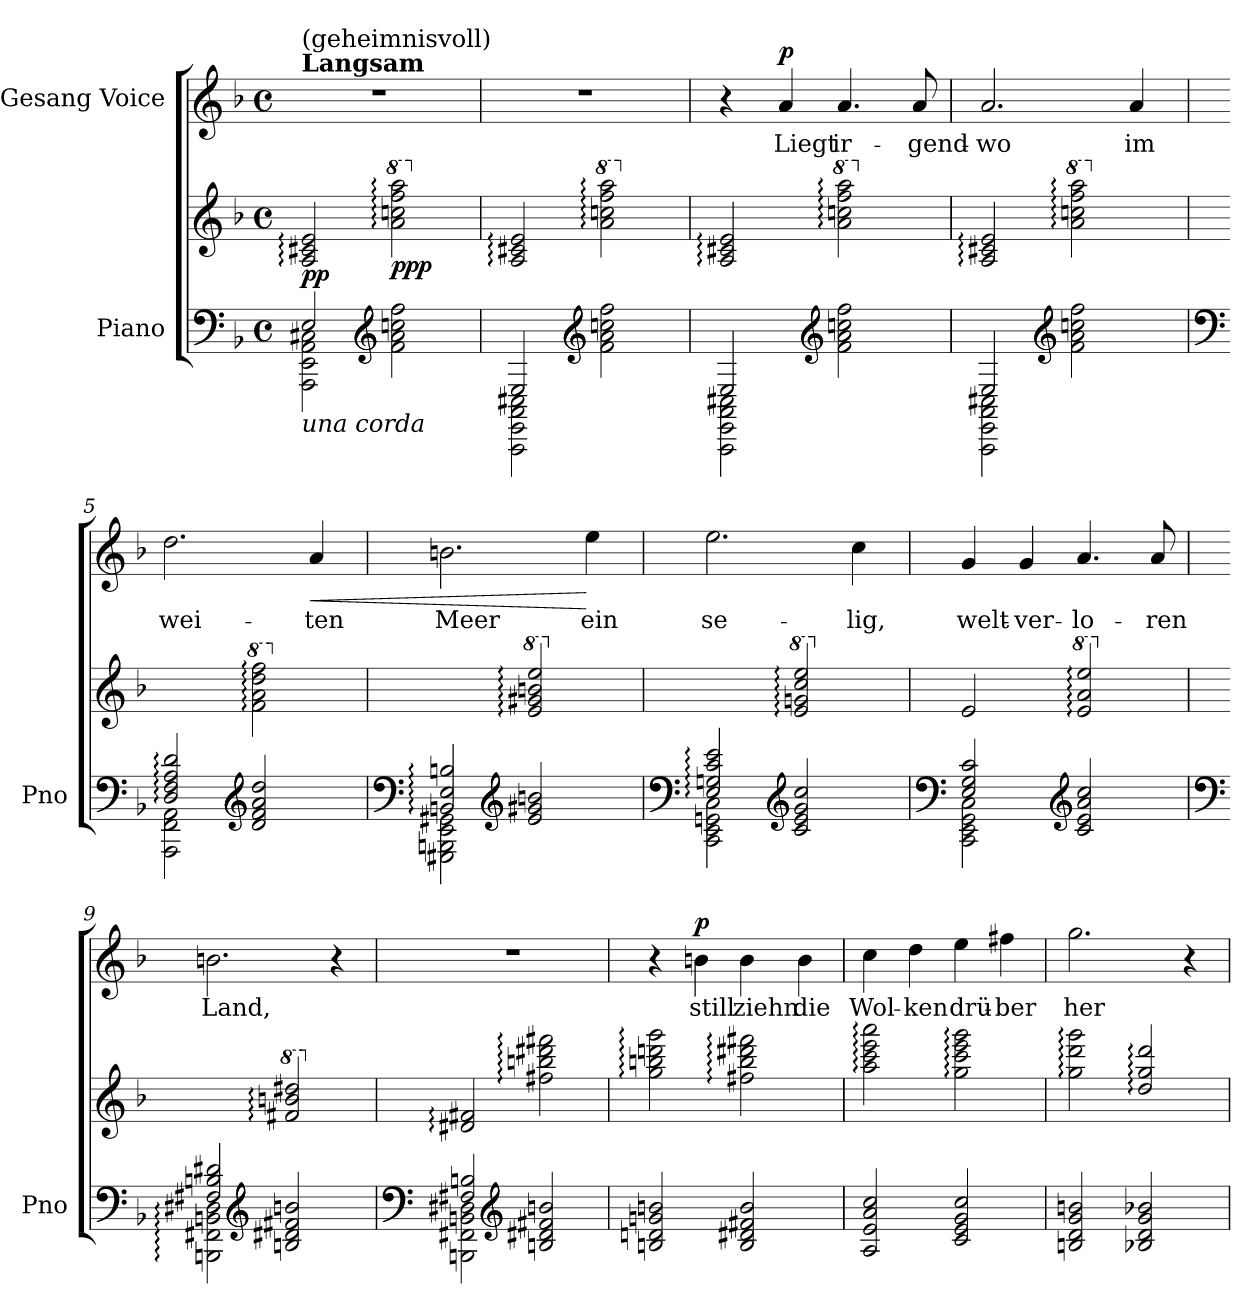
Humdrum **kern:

**kern	**kern	**dynam	**kern	**text	**dynam
*part2	*part2	*part2	*part1	*part1	*part1
*staff3	*staff2	*staff2/3	*staff1	*staff1	*staff1
*I"Piano	*	*	*I"Gesang Voice	*	*
*I'Pno	*	*	*	*	*
*clefF4	*clefG2	*	*clefG2	*	*
*k[b-]	*k[b-]	*	*k[b-]	*	*
*M4/4	*M4/4	*	*M4/4	*	*
*met(c)	*met(c)	*	*met(c)	*	*
=1	=1	=1	=1	=1	=1
*^	*	*	*	*	*
!	!	!	!	!LO:TX:a:B:t=Langsam	!	!
!	!	!	!	!LO:TX:a:t=(geheimnisvoll)	!	!
!LO:TX:b:i:t=una corda	!	!	!	!	!	!
!	!	!	!LO:DY:b	!	!	!
2E/	2AAA\ 2EE\ 2AA\ 2C#X\	2A/: 2c#X/: 2e/:	pp	1r	.	.
*clefG2	*	*	*	*	*	*
*	*	*8va	*	*	*	*
!	!	!	!LO:DY:b	!	!	!
2f\ 2a\ 2ccn\ 2ff\	2ryy	2aa\: 2cccn\: 2fff\: 2aaa\:	ppp	.	.	.
=2	=2	=2	=2	=2	=2	=2
*	*	*X8va	*	*	*	*
2E/	2AAA\ 2EE\ 2AA\ 2C#X\	2A/: 2c#X/: 2e/:	.	1r	.	.
*clefG2	*	*	*	*	*	*
*	*	*8va	*	*	*	*
2f\ 2a\ 2ccn\ 2ff\	2ryy	2aa\: 2cccn\: 2fff\: 2aaa\:	.	.	.	.
=3	=3	=3	=3	=3	=3	=3
*	*	*X8va	*	*	*	*
2E/	2AAA\ 2EE\ 2AA\ 2C#X\	2A/: 2c#X/: 2e/:	.	4r	.	.
!	!	!	!	!	!LO:LY:b	!LO:DY:a
.	.	.	.	4a/	Liegt	p
*clefG2	*	*	*	*	*	*
*	*	*8va	*	*	*	*
!	!	!	!	!	!LO:LY:b	!
2f\ 2a\ 2ccn\ 2ff\	2ryy	2aa\: 2cccn\: 2fff\: 2aaa\:	.	4.a/	ir-	.
!	!	!	!	!	!LO:LY:b	!
.	.	.	.	8a/	-gend-	.
=4	=4	=4	=4	=4	=4	=4
*	*	*X8va	*	*	*	*
!	!	!	!	!	!LO:LY:b	!
2E/	2AAA\ 2EE\ 2AA\ 2C#X\	2A/: 2c#X/: 2e/:	.	2.a/	-wo	.
*clefG2	*	*	*	*	*	*
*	*	*8va	*	*	*	*
2f\ 2a\ 2ccn\ 2ff\	2ryy	2aa\: 2cccn\: 2fff\: 2aaa\:	.	.	.	.
!	!	!	!	!	!LO:LY:b	!
.	.	.	.	4a/	im	.
!!LO:LB:g=z
=5	=5	=5	=5	=5	=5	=5
*clefF4	*	*	*	*	*	*
*	*	*X8va	*	*	*	*
!	!	!	!	!	!LO:LY:b	!
2D/: 2F/: 2A/: 2d/:	2AAA\ 2FF\ 2AA\	2ryy	.	2.dd\	wei-	.
*clefG2	*	*	*	*	*	*
*	*	*8va	*	*	*	*
2ryy	2d/ 2f/ 2a/ 2dd/	2ff\: 2aa\: 2ddd\: 2fff\:	.	.	.	.
!	!	!	!	!	!LO:LY:b	!LO:HP:b
.	.	.	.	4a/	-ten	<
=6	=6	=6	=6	=6	=6	=6
*clefF4	*	*	*	*	*	*
*	*	*X8va	*	*	*	*
!	!	!	!	!	!LO:LY:b	!
2BBn/: 2E/: 2Bn/:	2GGG#X\ 2BBBn\ 2EE\ 2GG#X\	2ryy	.	2.bn\	Meer	.
*clefG2	*	*	*	*	*	*
*	*	*8va	*	*	*	*
2ryy	2e/ 2g#X/ 2bn/	2ee/: 2gg#X/: 2bbn/: 2eee/:	.	.	.	.
!	!	!	!	!	!LO:LY:b	!
.	.	.	.	4ee\	ein	[
=7	=7	=7	=7	=7	=7	=7
*clefF4	*	*	*	*	*	*
*	*	*X8va	*	*	*	*
!	!	!	!	!	!LO:LY:b	!
2E/: 2Gn/: 2c/: 2e/:	2CC\ 2EE\ 2GGn\ 2C\	2ryy	.	2.ee\	se-	.
*clefG2	*	*	*	*	*	*
*	*	*8va	*	*	*	*
2ryy	2c/ 2e/ 2g/ 2cc/	2ee/: 2ggn/: 2ccc/: 2eee/:	.	.	.	.
!	!	!	!	!	!LO:LY:b	!
.	.	.	.	4cc\	lig,	.
=8	=8	=8	=8	=8	=8	=8
*clefF4	*	*	*	*	*	*
*	*	*X8va	*	*	*	*
!	!	!	!	!	!LO:LY:b	!
2E/ 2G/ 2c/	2CC\ 2EE\ 2GG\ 2C\	2e:/	.	4g/	welt-	.
!	!	!	!	!	!LO:LY:b	!
.	.	.	.	4g/	-ver-	.
*clefG2	*	*	*	*	*	*
*	*	*8va	*	*	*	*
!	!	!	!	!	!LO:LY:b	!
2c/ 2e/ 2a/ 2cc/	2ryy	2ee/: 2aa/: 2eee/:	.	4.a/	-lo-	.
!	!	!	!	!	!LO:LY:b	!
.	.	.	.	8a/	-ren	.
!!LO:LB:g=z
=9	=9	=9	=9	=9	=9	=9
*clefF4	*	*	*	*	*	*
*	*	*X8va	*	*	*	*
!	!	!	!	!	!LO:LY:b	!
2F#X/ 2Bn/ 2d#X/	2BBBn\: 2FF#X\: 2BBn\: 2D#X\:	2ryy	.	2.bn\	Land,	.
*clefG2	*	*	*	*	*	*
*	*	*8va	*	*	*	*
2ryy	2Bn/ 2d#X/ 2f#X/ 2bn/	2ff#X/: 2bbn/: 2ddd#X/:	.	.	.	.
.	.	.	.	4r	.	.
=10	=10	=10	=10	=10	=10	=10
*clefF4	*	*	*	*	*	*
*	*	*X8va	*	*	*	*
2F#X/ 2Bn/	2BBBn\ 2FF#X\ 2BBn\ 2D#X\	2d#X/: 2f#X/:	.	1r	.	.
*clefG2	*	*	*	*	*	*
2Bn/ 2d#X/ 2f#X/ 2bn/	2ryy	2ff#X\: 2bbn\: 2ddd#X\: 2fff#X\:	.	.	.	.
*v	*v	*	*	*	*	*
=11	=11	=11	=11	=11	=11
2Bn/ 2dn/ 2gn/ 2bn/	2gg\: 2bbn\: 2dddn\: 2ggg\:	.	4r	.	.
!	!	!	!	!LO:LY:b	!LO:DY:a
.	.	.	4bn\	still	p
!	!	!	!	!LO:LY:b	!
2B/ 2d#X/ 2f#X/ 2b/	2ff#X\: 2bb\: 2ddd#X\: 2fff#X\:	.	4b\	ziehn	.
!	!	!	!	!LO:LY:b	!
.	.	.	4b\	die	.
=12	=12	=12	=12	=12	=12
!	!	!	!	!LO:LY:b	!
2A/ 2e/ 2a/ 2cc/	2aa\: 2ccc\: 2eee\: 2aaa\:	.	4cc\	Wol-	.
!	!	!	!	!LO:LY:b	!
.	.	.	4dd\	-ken	.
!	!	!	!	!LO:LY:b	!
2c/ 2e/ 2g/ 2cc/	2gg\: 2ccc\: 2eee\: 2ggg\:	.	4ee\	drü-	.
!	!	!	!	!LO:LY:b	!
.	.	.	4ff#X\	-ber	.
!!LO:LB:g=z
=13	=13	=13	=13	=13	=13
!	!	!	!	!LO:LY:b	!
2Bn/ 2d/ 2g/ 2bn/	2gg\: 2ddd\: 2ggg\:	.	2.gg\	her	.
2B-X/ 2d/ 2g/ 2b-X/	2dd/: 2gg/: 2ddd/:	.	.	.	.
.	.	.	4r	.	.
=	=	=	=	=	=
*-	*-	*-	*-	*-	*-
